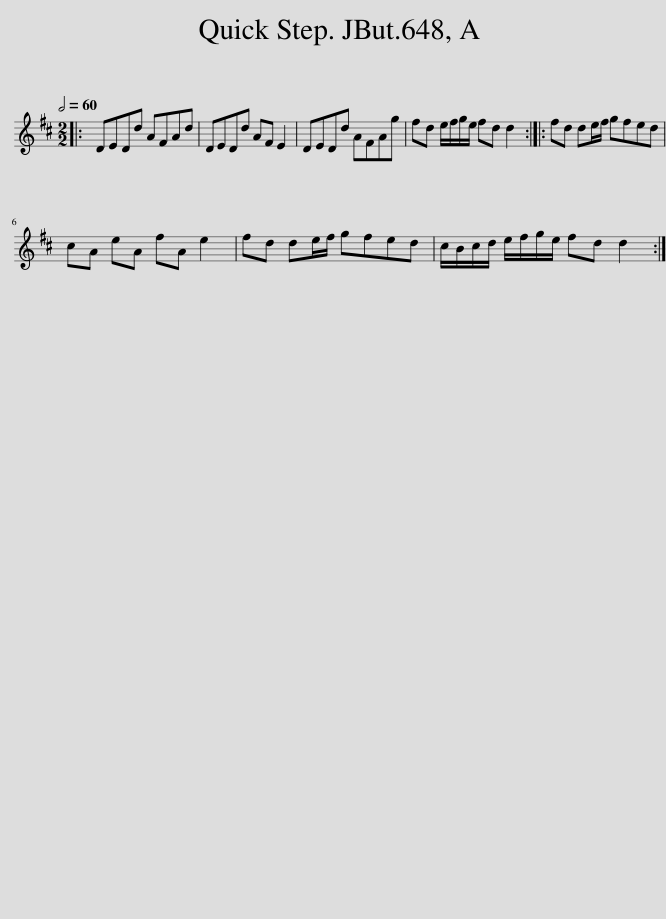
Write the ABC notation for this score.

X:1
L:1/8
Q:1/2=60
M:2/2
I:linebreak $
K:D
V:1 treble
V:1
|: DEDd AFAd | DEDd AF E2 | DEDd AFAg | fd e/f/g/e/ fd d2 :: fd de/f/ gfed |$ %5
 cA eA fA e2 | fd de/f/ gfed | c/B/c/d/ e/f/g/e/ fd d2 :| %8
